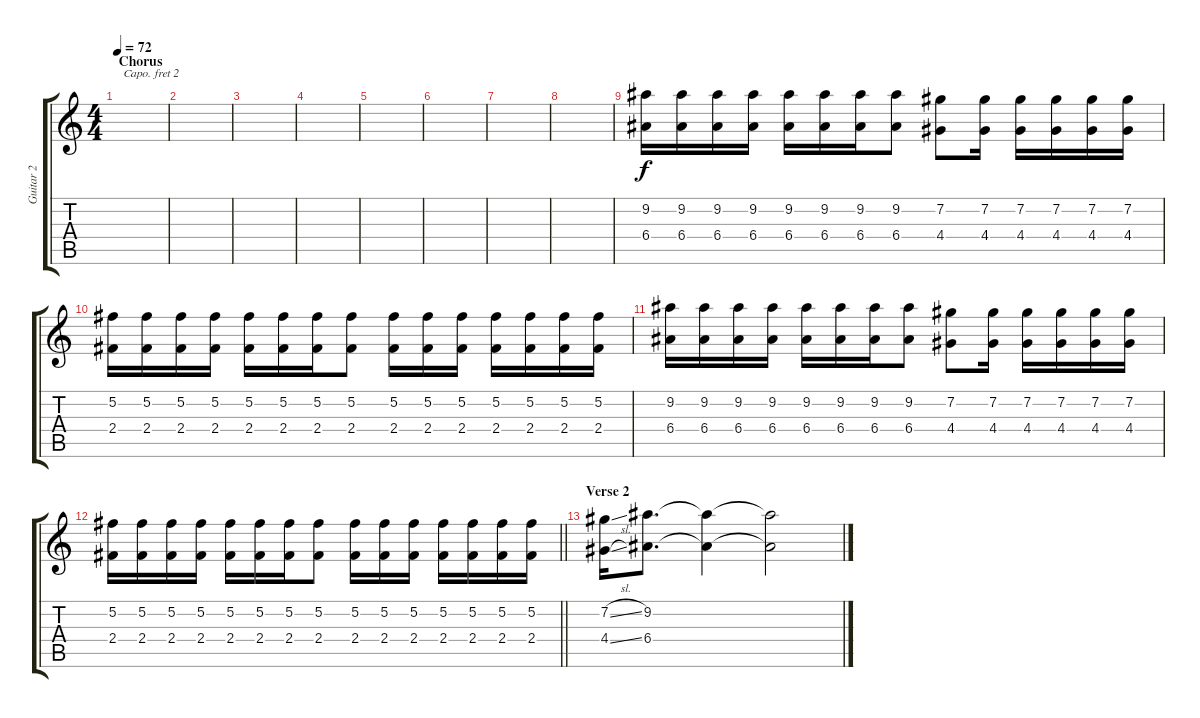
\track ("Guitar 2" "Guitar 2") {instrument acousticguitarsteel}
\staff {score tabs}
\capo 2
\tuning (E4 B3 G3 D3 A2 E2) {hide}
\ts (4 4)
\section ("" "Chorus")
\tempo 72
\clef g2
\ks c
|
|
|
|
|
|
|
|
(9.2 6.4).16{instrument acousticguitarsteel} (9.2 6.4).16 (9.2 6.4).16 (9.2 6.4).16 (9.2 6.4).16 (9.2 6.4).16 (9.2 6.4).16 (9.2 6.4).8 (7.2 4.4).8 (7.2 4.4).16 (7.2 4.4).16 (7.2 4.4).16 (7.2 4.4).16 (7.2 4.4).16 |
(5.2 2.4).16 (5.2 2.4).16 (5.2 2.4).16 (5.2 2.4).16 (5.2 2.4).16 (5.2 2.4).16 (5.2 2.4).16 (5.2 2.4).8 (5.2 2.4).16 (5.2 2.4).16 (5.2 2.4).16 (5.2 2.4).16 (5.2 2.4).16 (5.2 2.4).16 (5.2 2.4).16 |
(9.2 6.4).16 (9.2 6.4).16 (9.2 6.4).16 (9.2 6.4).16 (9.2 6.4).16 (9.2 6.4).16 (9.2 6.4).16 (9.2 6.4).8 (7.2 4.4).8 (7.2 4.4).16 (7.2 4.4).16 (7.2 4.4).16 (7.2 4.4).16 (7.2 4.4).16 |
\barLineRight lightlight
(5.2 2.4).16 (5.2 2.4).16 (5.2 2.4).16 (5.2 2.4).16 (5.2 2.4).16 (5.2 2.4).16 (5.2 2.4).16 (5.2 2.4).8 (5.2 2.4).16 (5.2 2.4).16 (5.2 2.4).16 (5.2 2.4).16 (5.2 2.4).16 (5.2 2.4).16 (5.2 2.4).16 |
\section ("" "Verse 2")
(7.2{sl} 4.4{sl}).16 (9.2 6.4).8{d} (9.2{t} 6.4{t}).4 (9.2{t} 6.4{t}).2
